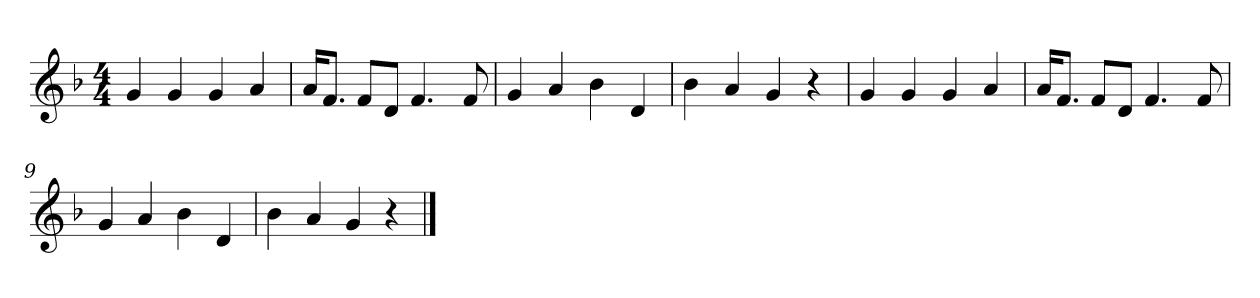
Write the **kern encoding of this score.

**kern
*part1
*staff1
*clefG2
*k[b-]
*M4/4
=
4g
4g
4g
4a
=2
16a/KL
8.f/J
8f/L
8d/J
4.f
8f
=4
4g
4a
4b-
4d
=5
4b-
4a
4g
4r
=6
4g
4g
4g
4a
=7
16a/KL
8.f/J
8f/L
8d/J
4.f
8f
=9
4g
4a
4b-
4d
=10
4b-
4a
4g
4r
==
*-
